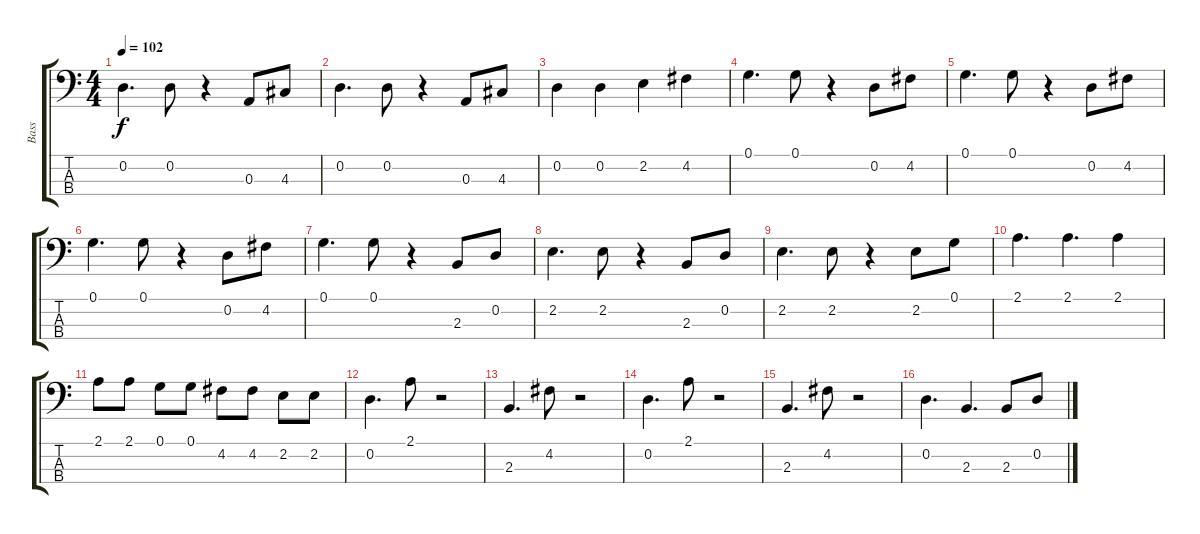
\track ("Bass" "Bass") {instrument electricbassfinger}
\staff {score tabs}
\tuning (G2 D2 A1 E1) {hide}
\ts (4 4)
\tempo 102
\clef f4
\ks c
0.2.4{d dy f} 0.2.8 r.4 0.3.8 4.3.8 |
0.2.4{d} 0.2.8 r.4 0.3.8 4.3.8 |
0.2.4 0.2.4 2.2.4 4.2.4 |
0.1.4{d} 0.1.8 r.4 0.2.8 4.2.8 |
0.1.4{d} 0.1.8 r.4 0.2.8 4.2.8 |
0.1.4{d} 0.1.8 r.4 0.2.8 4.2.8 |
0.1.4{d} 0.1.8 r.4 2.3.8 0.2.8 |
2.2.4{d} 2.2.8 r.4 2.3.8 0.2.8 |
2.2.4{d} 2.2.8 r.4 2.2.8 0.1.8 |
2.1.4{d} 2.1.4{d} 2.1.4 |
2.1.8 2.1.8 0.1.8 0.1.8 4.2.8 4.2.8 2.2.8 2.2.8 |
0.2.4{d} 2.1.8 r.2 |
2.3.4{d} 4.2.8 r.2 |
0.2.4{d} 2.1.8 r.2 |
2.3.4{d} 4.2.8 r.2 |
0.2.4{d} 2.3.4{d} 2.3.8 0.2.8
